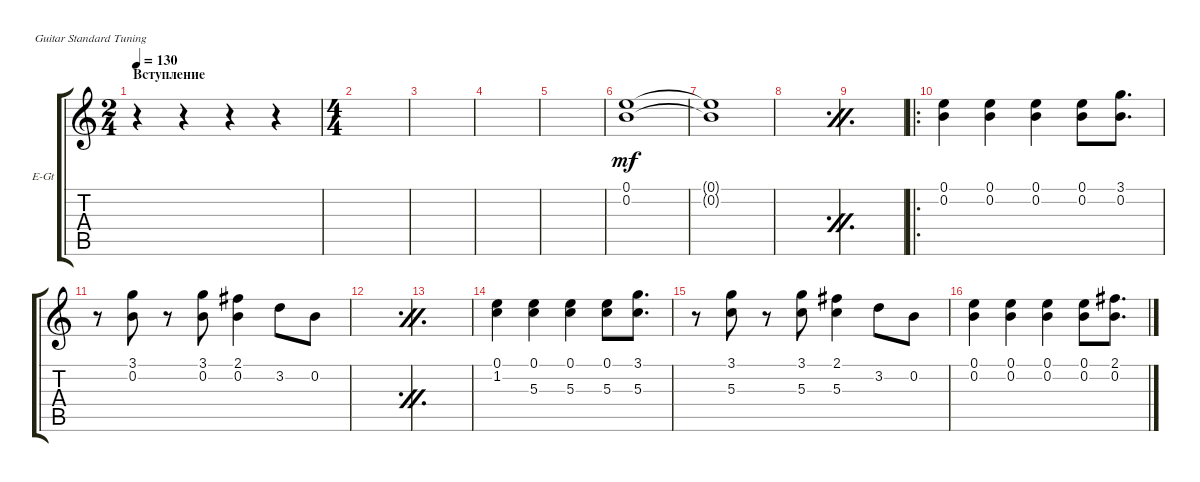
\defaultSystemsLayout 4
\bracketExtendMode groupsimilarinstruments
\firstSystemTrackNameOrientation horizontal
\otherSystemsTrackNameOrientation horizontal
\track ("Electric Guitar" "E-Gt") {instrument distortionguitar}
\staff {score tabs}
\tuning (E4 B3 G3 D3 A2 E2)
\ts (2 4)
\section ("" "Вступление")
\tempo 130
\clef g2
\ks c
r.4{dy mf instrument distortionguitar} r.4 r.4 r.4 |
\ts (4 4)
|
|
|
|
(0.1 0.2).1 |
(0.1{t} 0.2{t}).1 |
\simile firstofdouble
|
\simile secondofdouble
|
\ro
\simile none
(0.1 0.2).4 (0.1 0.2).4 (0.1 0.2).4 (0.1 0.2).8 (3.1 0.2).8{d} |
r.8 (3.1 0.2).8 r.8 (3.1 0.2).8 (2.1 0.2).4 3.2.8 0.2.8 |
\simile firstofdouble
|
\simile secondofdouble
|
\simile none
(0.1 1.2).4 (0.1 5.3).4 (0.1 5.3).4 (0.1 5.3).8 (3.1 5.3).8{d} |
r.8 (3.1 5.3).8 r.8 (3.1 5.3).8 (2.1 5.3).4 3.2.8 0.2.8 |
(0.1 0.2).4 (0.1 0.2).4 (0.1 0.2).4 (0.1 0.2).8 (0.2 2.1).8{d}
